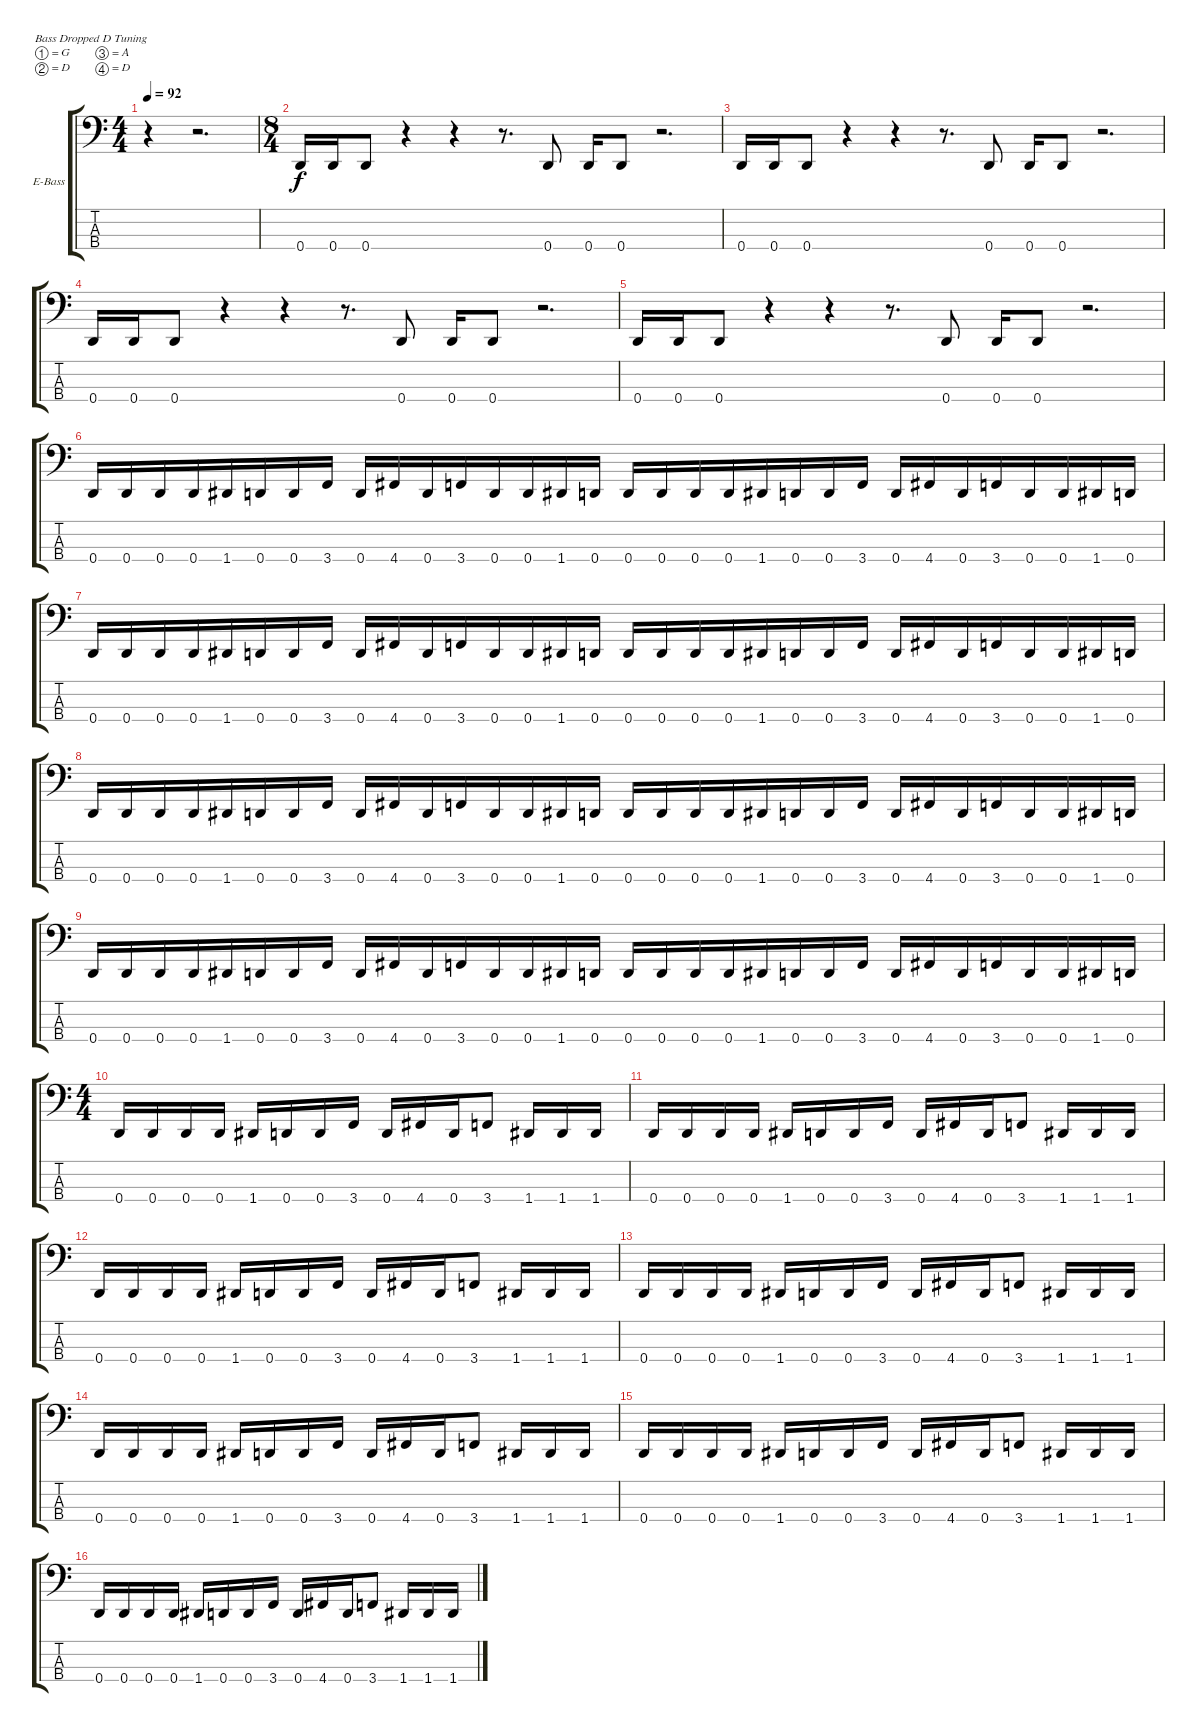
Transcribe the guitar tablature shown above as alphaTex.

\bracketExtendMode groupsimilarinstruments
\firstSystemTrackNameOrientation horizontal
\otherSystemsTrackNameOrientation horizontal
\track ("John Campbell" "E-Bass") {instrument electricbasspick}
\staff {score tabs}
\tuning (G2 D2 A1 D1)
\ts (4 4)
\beaming (8 2 2 2 2)
\tempo 92
\clef f4
\ks c
r.4{dy f instrument electricbasspick} r.2{d} |
\ts (8 4)
\beaming (8 4 4 4 4)
0.4.16 0.4.16 0.4.8 r.4 r.4 r.8{d} 0.4.8 0.4.16 0.4.8 r.2{d} |
0.4.16 0.4.16 0.4.8 r.4 r.4 r.8{d} 0.4.8 0.4.16 0.4.8 r.2{d} |
0.4.16 0.4.16 0.4.8 r.4 r.4 r.8{d} 0.4.8 0.4.16 0.4.8 r.2{d} |
0.4.16 0.4.16 0.4.8 r.4 r.4 r.8{d} 0.4.8 0.4.16 0.4.8 r.2{d} |
0.4.16 0.4.16 0.4.16 0.4.16 1.4.16 0.4.16 0.4.16 3.4.16 0.4.16 4.4.16 0.4.16 3.4.16 0.4.16 0.4.16 1.4.16 0.4.16 0.4.16 0.4.16 0.4.16 0.4.16 1.4.16 0.4.16 0.4.16 3.4.16 0.4.16 4.4.16 0.4.16 3.4.16 0.4.16 0.4.16 1.4.16 0.4.16 |
0.4.16 0.4.16 0.4.16 0.4.16 1.4.16 0.4.16 0.4.16 3.4.16 0.4.16 4.4.16 0.4.16 3.4.16 0.4.16 0.4.16 1.4.16 0.4.16 0.4.16 0.4.16 0.4.16 0.4.16 1.4.16 0.4.16 0.4.16 3.4.16 0.4.16 4.4.16 0.4.16 3.4.16 0.4.16 0.4.16 1.4.16 0.4.16 |
0.4.16 0.4.16 0.4.16 0.4.16 1.4.16 0.4.16 0.4.16 3.4.16 0.4.16 4.4.16 0.4.16 3.4.16 0.4.16 0.4.16 1.4.16 0.4.16 0.4.16 0.4.16 0.4.16 0.4.16 1.4.16 0.4.16 0.4.16 3.4.16 0.4.16 4.4.16 0.4.16 3.4.16 0.4.16 0.4.16 1.4.16 0.4.16 |
0.4.16 0.4.16 0.4.16 0.4.16 1.4.16 0.4.16 0.4.16 3.4.16 0.4.16 4.4.16 0.4.16 3.4.16 0.4.16 0.4.16 1.4.16 0.4.16 0.4.16 0.4.16 0.4.16 0.4.16 1.4.16 0.4.16 0.4.16 3.4.16 0.4.16 4.4.16 0.4.16 3.4.16 0.4.16 0.4.16 1.4.16 0.4.16 |
\ts (4 4)
\beaming (8 2 2 2 2)
0.4.16 0.4.16 0.4.16 0.4.16 1.4.16 0.4.16 0.4.16 3.4.16 0.4.16 4.4.16 0.4.16 3.4.8 1.4.16 1.4.16 1.4.16 |
0.4.16 0.4.16 0.4.16 0.4.16 1.4.16 0.4.16 0.4.16 3.4.16 0.4.16 4.4.16 0.4.16 3.4.8 1.4.16 1.4.16 1.4.16 |
0.4.16 0.4.16 0.4.16 0.4.16 1.4.16 0.4.16 0.4.16 3.4.16 0.4.16 4.4.16 0.4.16 3.4.8 1.4.16 1.4.16 1.4.16 |
0.4.16 0.4.16 0.4.16 0.4.16 1.4.16 0.4.16 0.4.16 3.4.16 0.4.16 4.4.16 0.4.16 3.4.8 1.4.16 1.4.16 1.4.16 |
0.4.16 0.4.16 0.4.16 0.4.16 1.4.16 0.4.16 0.4.16 3.4.16 0.4.16 4.4.16 0.4.16 3.4.8 1.4.16 1.4.16 1.4.16 |
0.4.16 0.4.16 0.4.16 0.4.16 1.4.16 0.4.16 0.4.16 3.4.16 0.4.16 4.4.16 0.4.16 3.4.8 1.4.16 1.4.16 1.4.16 |
0.4.16 0.4.16 0.4.16 0.4.16 1.4.16 0.4.16 0.4.16 3.4.16 0.4.16 4.4.16 0.4.16 3.4.8 1.4.16 1.4.16 1.4.16
